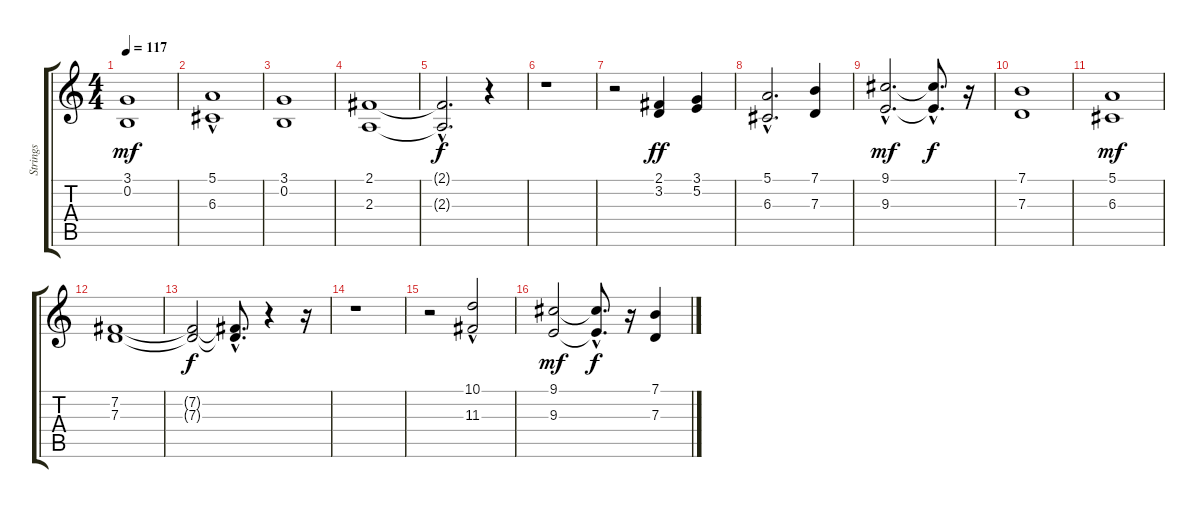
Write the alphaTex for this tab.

\track ("Strings" "Strings") {instrument stringensemble1}
\staff {score tabs}
\tuning (E4 B3 G3 D3 A2 E2) {hide}
\ts (4 4)
\tempo 117
\clef g2
\ks c
(3.1 0.2).1{dy mf} |
(5.1 6.3{hac}).1 |
(3.1 0.2).1 |
(2.1 2.3).1 |
(2.1{hac t} 2.3{hac t}).2{d dy f} r.4 |
r.1 |
r.2 (2.1 3.2).4{dy ff volume 12} (3.1 5.2).4 |
(5.1{hac} 6.3{hac}).2{d} (7.1 7.3).4 |
(9.1{hac} 9.3{hac}).2{d dy mf} (9.1{hac t} 9.3{hac t}).8{d dy f} r.16 |
(7.1 7.3).1 |
(5.1 6.3).1{dy mf} |
(7.2 7.3).1 |
(7.2{t} 7.3{t}).2{dy f} (7.2{hac t} 7.3{t}).8{d} r.4 r.16 |
r.1 |
r.2 (10.1 11.3{hac}).2{volume 4} |
(9.1 9.3).2{dy mf volume 12} (9.1{hac t} 9.3{hac t}).8{d dy f} r.16 (7.1 7.3).4
